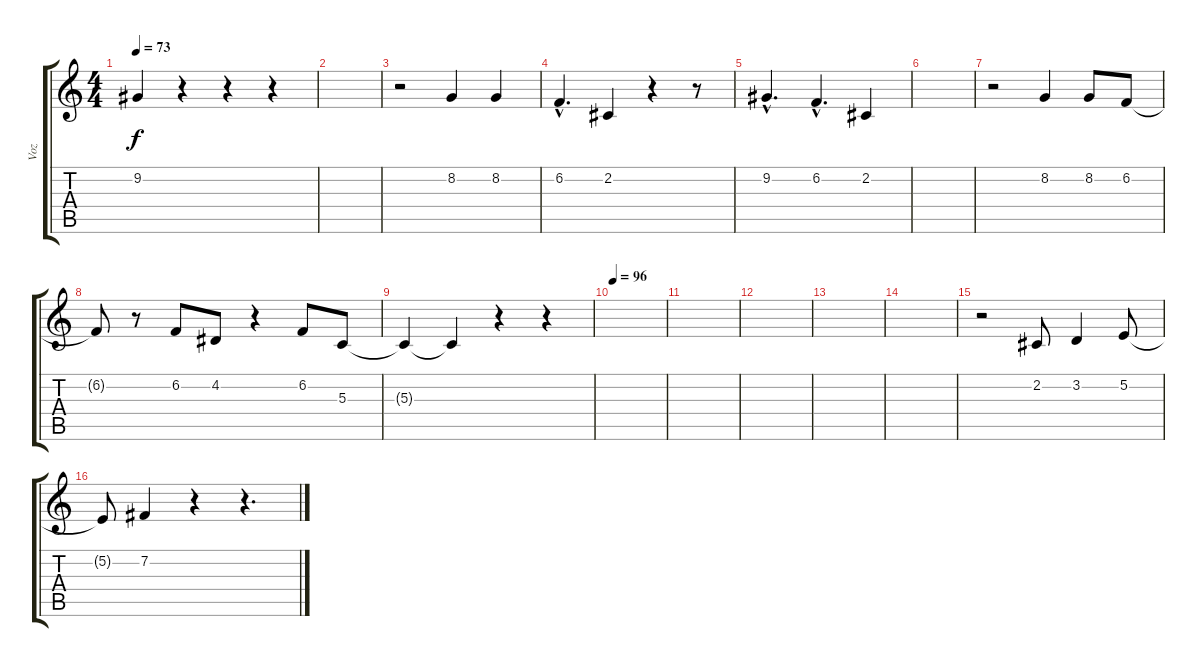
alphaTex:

\track ("Voz" "Voz") {instrument tenorsax}
\staff {score tabs}
\tuning (E4 B3 G3 D3 A2 E2) {hide}
\ts (4 4)
\tempo 73
\clef g2
\ks c
9.2{t}.4{dy f} r.4 r.4 r.4 |
|
r.2 8.2.4 8.2.4 |
6.2{hac}.4{d} 2.2.4 r.4 r.8 |
9.2{hac}.4{d} 6.2{hac}.4{d} 2.2.4 |
|
r.2 8.2.4 8.2.8 6.2.8 |
6.2{t}.8 r.8 6.2.8 4.2.8 r.4 6.2.8 5.3.8 |
5.3{t}.4 5.3{t}.4 r.4 r.4 |
\tempo 96
|
|
|
|
|
r.2 2.2.8 3.2.4 5.2.8 |
5.2{t}.8 7.2.4 r.4 r.4{d}
